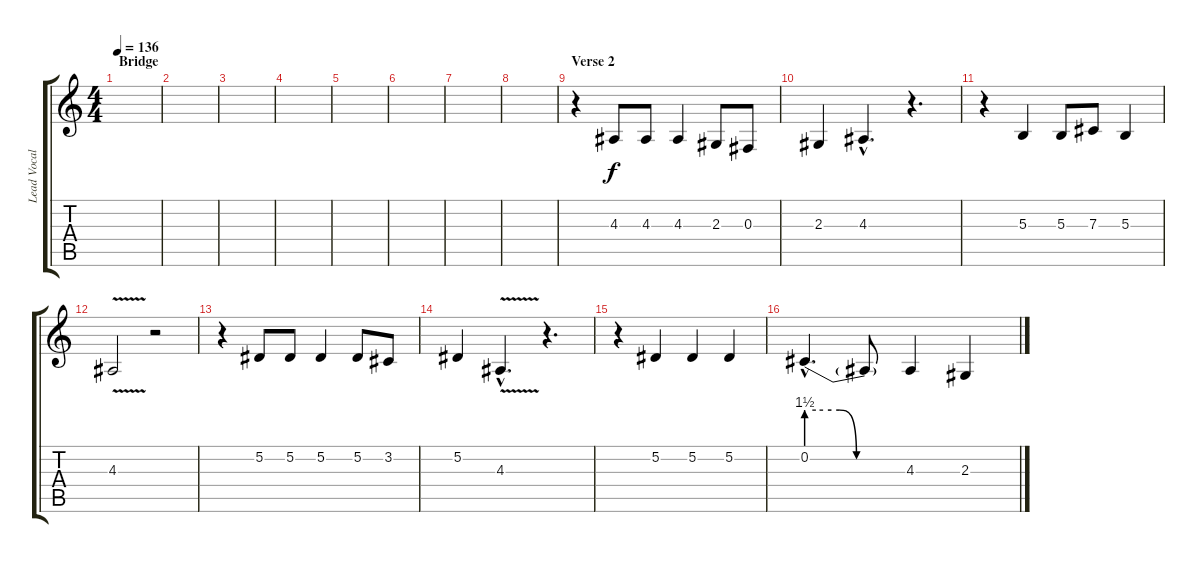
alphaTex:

\track ("Lead Vocals" "Lead Vocal") {instrument lead2sawtooth}
\staff {score tabs}
\tuning (Eb4 Bb3 Gb3 Db3 Ab2 Eb2) {hide}
\ts (4 4)
\section ("" "Bridge")
\tempo 136
\clef g2
\ks c
|
|
|
|
|
|
|
|
\section ("" "Verse 2")
r.4 4.3.8 4.3.8 4.3.4 2.3.8 0.3.8 |
2.3.4 4.3{hac}.4{d} r.4{d} |
r.4 5.3.4 5.3.8 7.3.8 5.3.4 |
4.3{v}.2 r.2 |
r.4 5.2.8 5.2.8 5.2.4 5.2.8 3.2.8 |
5.2.4 4.3{v hac}.4{d} r.4{d} |
r.4 5.2.4 5.2.4 5.2.4 |
0.2{be (custom 0 6 10 6 15 6 20 6 30 0 40 0 60 0) hac}.4{d} 0.2{t}.8 4.3.4 2.3.4
